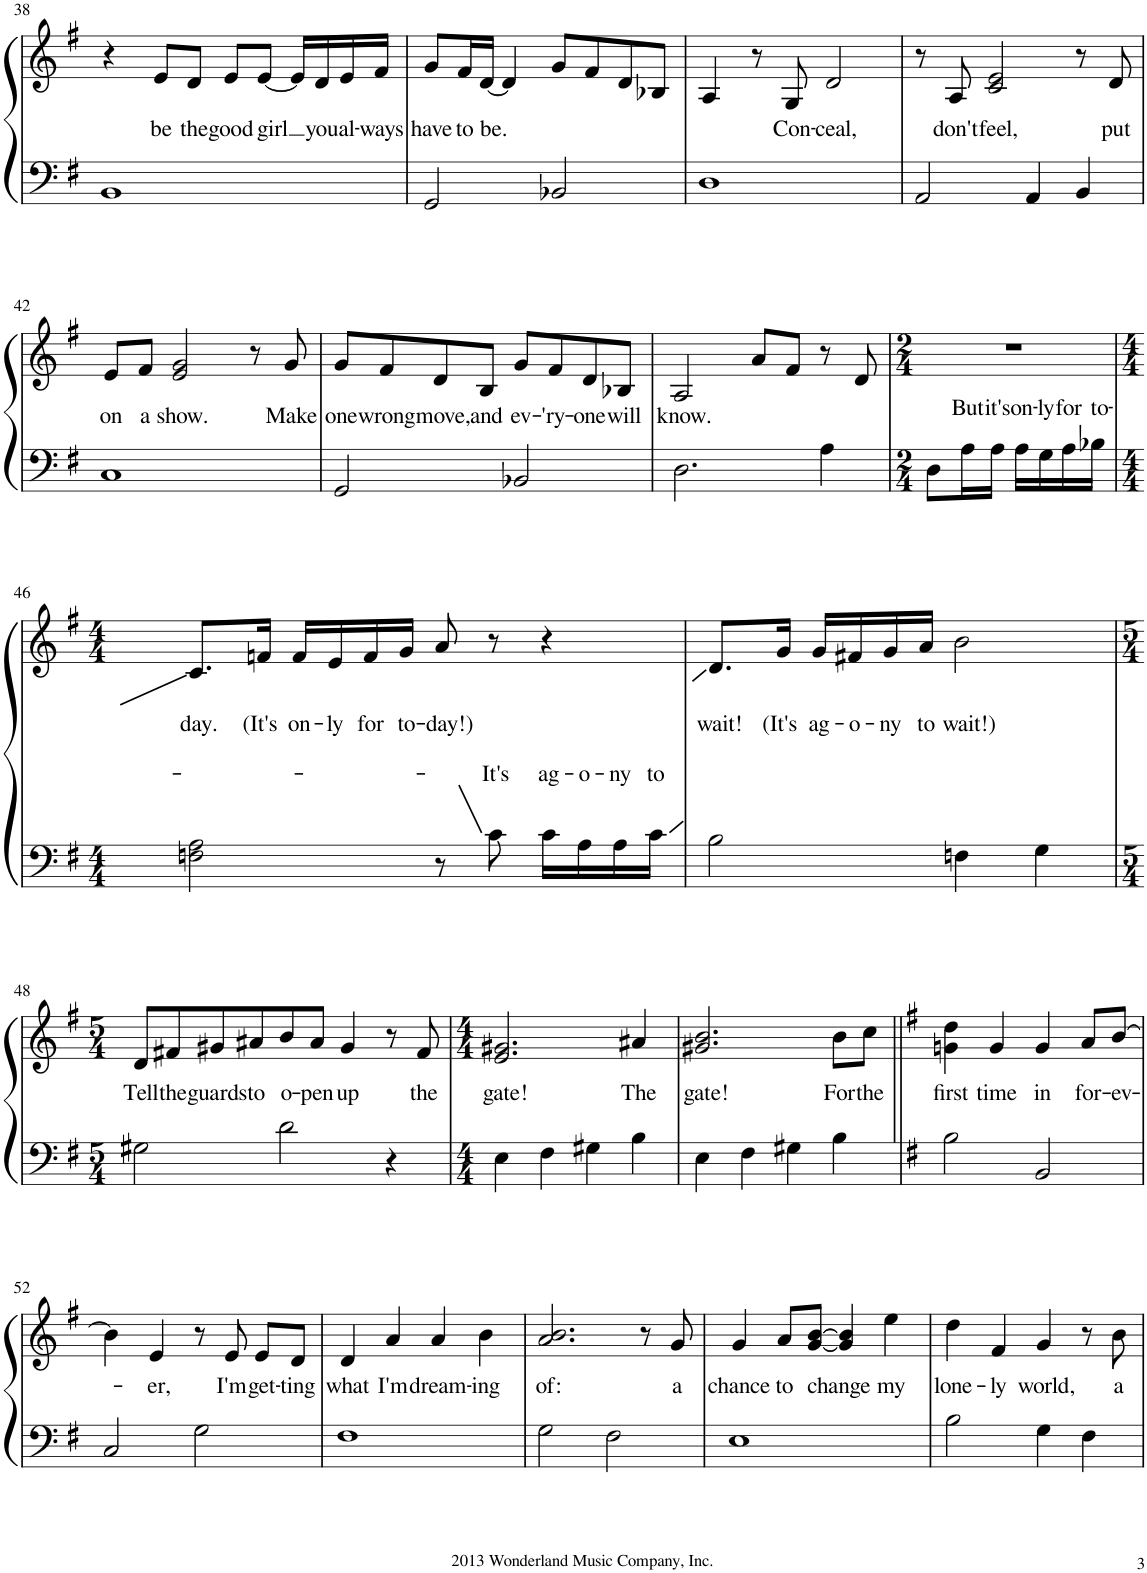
**kern	**text	**kern	**text
*part1	*part1	*part1	*part1
*staff2	*staff2	*staff1	*staff1
*I"Piano	*	*	*
*I'Pno.	*	*	*
!!LO:PB:g=z
*clefF4	*	*clefG2	*
*k[f#]	*	*k[f#]	*
*M4/4	*	*M4/4	*
=38	=38	=38	=38
1BB	.	4r	.
!	!	!	!LO:LY:b
.	.	8e/L	be
!	!	!	!LO:LY:b
.	.	8d/J	the
!	!	!	!LO:LY:b
.	.	8e/L	good
!	!	!	!LO:LY:b
.	.	[8e/J	girl
.	.	16e/LL]	.
!	!	!	!LO:LY:b
.	.	16d/	you
!	!	!	!LO:LY:b
.	.	16e/	al-
!	!	!	!LO:LY:b
.	.	16f#/JJ	-ways
=39	=39	=39	=39
!	!	!	!LO:LY:b
2GG/	.	8g/L	have
!	!	!	!LO:LY:b
.	.	16f#/L	to
!	!	!	!LO:LY:b
.	.	[16d/JJ	be.
.	.	4d/]	.
2BB-X/	.	8g/L	.
.	.	8f#/	.
.	.	8d/	.
.	.	8B-X/J	.
=40	=40	=40	=40
1D	.	4A/	.
.	.	8r	.
!	!	!	!LO:LY:b
.	.	8G/	Con-
!	!	!	!LO:LY:b
.	.	2d/	-ceal,
=41	=41	=41	=41
2AA/	.	8r	.
!	!	!	!LO:LY:b
.	.	8A/	don't
!	!	!	!LO:LY:b
.	.	2c/ 2e/	feel,
4AA/	.	.	.
4BB/	.	8r	.
!	!	!	!LO:LY:b
.	.	8d/	put
!!LO:LB:g=z
=42	=42	=42	=42
!	!	!	!LO:LY:b
1C	.	8e/L	on
!	!	!	!LO:LY:b
.	.	8f#/J	a
!	!	!	!LO:LY:b
.	.	2e/ 2g/	show.
.	.	8r	.
!	!	!	!LO:LY:b
.	.	8g/	Make
=43	=43	=43	=43
!	!	!	!LO:LY:b
2GG/	.	8g/L	one
!	!	!	!LO:LY:b
.	.	8f#/	wrong
!	!	!	!LO:LY:b
.	.	8d/	move,
!	!	!	!LO:LY:b
.	.	8B/J	and
!	!	!	!LO:LY:b
2BB-X/	.	8g/L	ev-
!	!	!	!LO:LY:b
.	.	8f#/	-'ry-
!	!	!	!LO:LY:b
.	.	8d/	-one
!	!	!	!LO:LY:b
.	.	8B-X/J	will
=44	=44	=44	=44
!	!	!	!LO:LY:b
2.D\	.	2A/	know.
.	.	8a/L	.
.	.	8f#/J	.
4A\	.	8r	.
.	.	8d/	.
=45	=45	=45	=45
*M2/4	*	*M2/4	*
8D\L	.	2r	.
!	!LO:LY:a	!	!
16A\L	But	.	.
!	!LO:LY:a	!	!
16A\JJ	it's	.	.
!	!LO:LY:a	!	!
16A\LL	on-	.	.
!	!LO:LY:a	!	!
16G\	-ly	.	.
!	!LO:LY:a	!	!
16A\	for	.	.
!	!LO:LY:a	!	!
16B-X\JJ	to-	.	.
!!LO:LB:g=z
=46	=46	=46	=46
*M4/4	*	*M4/4	*
!	!	!	!LO:LY:b
2Fn\ 2A\	.	8.c/L	day.
!	!	!	!LO:LY:b
.	.	16fn/Jk	(It's
!	!	!	!LO:LY:b
.	.	16f/LL	on-
!	!	!	!LO:LY:b
.	.	16e/	-ly
!	!	!	!LO:LY:b
.	.	16f/	for
!	!	!	!LO:LY:b
.	.	16g/JJ	to-
!	!	!	!LO:LY:b
8r	.	8a/	-day!)
!	!LO:LY:a	!	!
8c\	It's	8r	.
!	!LO:LY:a	!	!
16c\LL	ag-	4r	.
!	!LO:LY:a	!	!
16A\	-o-	.	.
!	!LO:LY:a	!	!
16A\	-ny	.	.
!	!LO:LY:a	!	!
16c\JJ	to	.	.
=47	=47	=47	=47
!	!	!	!LO:LY:b
2B\	.	8.d/L	wait!
!	!	!	!LO:LY:b
.	.	16g/Jk	(It's
!	!	!	!LO:LY:b
.	.	16g/LL	ag-
!	!	!	!LO:LY:b
.	.	16f#X/	-o-
!	!	!	!LO:LY:b
.	.	16g/	-ny
!	!	!	!LO:LY:b
.	.	16a/JJ	to
!	!	!	!LO:LY:b
4Fn\	.	2b\	wait!)
4G\	.	.	.
!!LO:LB:g=z
=48	=48	=48	=48
*M5/4	*	*M5/4	*
!	!	!	!LO:LY:b
2G#X\	.	8d/L	Tell
!	!	!	!LO:LY:b
.	.	8f#X/	the
!	!	!	!LO:LY:b
.	.	8g#X/	guards
!	!	!	!LO:LY:b
.	.	8a#X/	to
!	!	!	!LO:LY:b
2d\	.	8b/	o-
!	!	!	!LO:LY:b
.	.	8a#/J	-pen
!	!	!	!LO:LY:b
.	.	4g#/	up
4r	.	8r	.
!	!	!	!LO:LY:b
.	.	8f#/	the
=49	=49	=49	=49
*M4/4	*	*M4/4	*
!	!	!	!LO:LY:b
4E\	.	2.e/ 2.g#X/	gate!
4F#\	.	.	.
4G#X\	.	.	.
!	!	!	!LO:LY:b
4B\	.	4a#X/	The
=50	=50	=50	=50
!	!	!	!LO:LY:b
4E\	.	2.g#X/ 2.b/	gate!
4F#\	.	.	.
4G#X\	.	.	.
!	!	!	!LO:LY:b
4B\	.	8b\L	For
!	!	!	!LO:LY:b
.	.	8cc\J	the
=51||	=51||	=51||	=51||
*k[f#]	*	*k[f#]	*
!	!	!	!LO:LY:b
2B\	.	4gn\ 4dd\	first
!	!	!	!LO:LY:b
.	.	4g/	time
!	!	!	!LO:LY:b
2BB/	.	4g/	in
!	!	!	!LO:LY:b
.	.	8a/L	for-
!	!	!	!LO:LY:b
.	.	[8b/J	-ev-
!!LO:LB:g=z
=52	=52	=52	=52
2C/	.	4b\]	.
!	!	!	!LO:LY:b
.	.	4e/	-er,
2G\	.	8r	.
!	!	!	!LO:LY:b
.	.	8e/	I'm
!	!	!	!LO:LY:b
.	.	8e/L	get-
!	!	!	!LO:LY:b
.	.	8d/J	-ting
=53	=53	=53	=53
!	!	!	!LO:LY:b
1F#	.	4d/	what
!	!	!	!LO:LY:b
.	.	4a/	I'm
!	!	!	!LO:LY:b
.	.	4a/	dream-
!	!	!	!LO:LY:b
.	.	4b\	-ing
=54	=54	=54	=54
!	!	!	!LO:LY:b
2G\	.	2.a/ 2.b/	of:
2F#\	.	.	.
.	.	8r	.
!	!	!	!LO:LY:b
.	.	8g/	a
=55	=55	=55	=55
!	!	!	!LO:LY:b
1E	.	4g/	chance
!	!	!	!LO:LY:b
.	.	8a/L	to
!	!	!	!LO:LY:b
.	.	[8g/ [8b/J	change
.	.	4g/] 4b/]	.
!	!	!	!LO:LY:b
.	.	4ee\	my
=56	=56	=56	=56
!	!	!	!LO:LY:b
2B\	.	4dd\	lone-
!	!	!	!LO:LY:b
.	.	4f#/	-ly
!	!	!	!LO:LY:b
4G\	.	4g/	world,
4F#\	.	8r	.
!	!	!	!LO:LY:b
.	.	8b\	a
=	=	=	=
*-	*-	*-	*-
